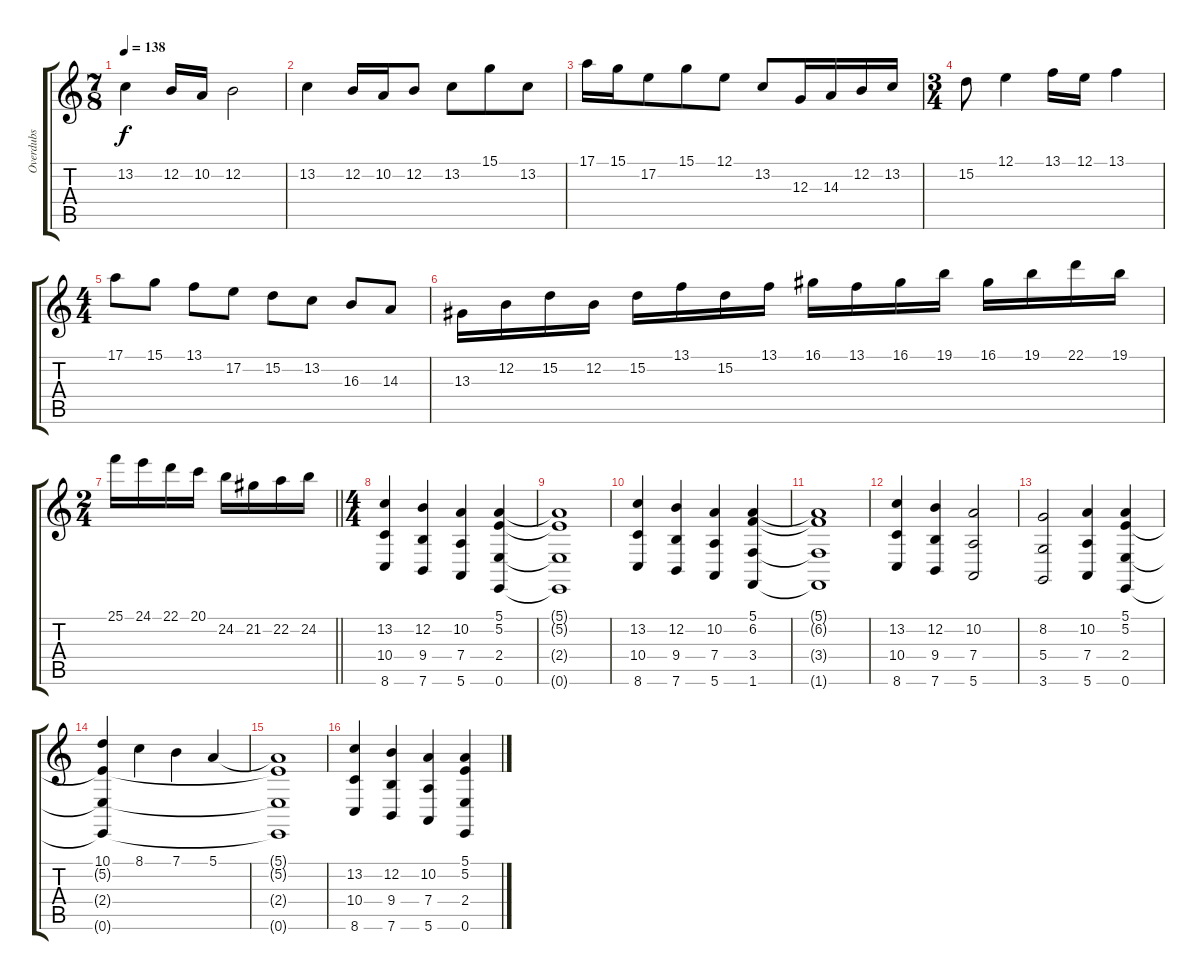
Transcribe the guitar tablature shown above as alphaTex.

\track ("Overdubs" "Overdubs") {instrument pad2warm}
\staff {score tabs}
\tuning (E4 B3 G3 D3 A2 E2) {hide}
\ts (7 8)
\tempo 138
\clef g2
\ks c
13.2.4{dy f volume 10} 12.2.16 10.2.16 12.2.2 |
13.2.4 12.2.16 10.2.16 12.2.8 13.2.8 15.1.8 13.2.8 |
17.1.16 15.1.16 17.2.8 15.1.8 12.1.8 13.2.8 12.3.16 14.3.16 12.2.16 13.2.16 |
\ts (3 4)
15.2.8 12.1.4 13.1.16 12.1.16 13.1.4 |
\ts (4 4)
17.1.8 15.1.8 13.1.8 17.2.8 15.2.8 13.2.8 16.3.8 14.3.8 |
13.3.16 12.2.16 15.2.16 12.2.16 15.2.16 13.1.16 15.2.16 13.1.16 16.1.16 13.1.16 16.1.16 19.1.16 16.1.16 19.1.16 22.1.16 19.1.16 |
\ts (2 4)
\barLineRight lightlight
25.1.16 24.1.16 22.1.16 20.1.16 24.2.16 21.2.16 22.2.16 24.2.16 |
\ts (4 4)
(13.2 10.4 8.6).4{volume 10 instrument synthstrings1} (12.2 9.4 7.6).4 (10.2 7.4 5.6).4 (5.1 5.2 2.4 0.6).4 |
(5.1{t} 5.2{t} 2.4{t} 0.6{t}).1 |
(13.2 10.4 8.6).4 (12.2 9.4 7.6).4 (10.2 7.4 5.6).4 (5.1 6.2 3.4 1.6).4 |
(5.1{t} 6.2{t} 3.4{t} 1.6{t}).1 |
(13.2 10.4 8.6).4 (12.2 9.4 7.6).4 (10.2 7.4 5.6).2 |
(8.2 5.4 3.6).2 (10.2 7.4 5.6).4 (5.1 5.2 2.4 0.6).4 |
(10.1 5.2{t} 2.4{t} 0.6{t}).4 8.1.4 7.1.4 5.1.4 |
(5.1{t} 5.2{t} 2.4{t} 0.6{t}).1 |
(13.2 10.4 8.6).4 (12.2 9.4 7.6).4 (10.2 7.4 5.6).4 (5.1 5.2 2.4 0.6).4
